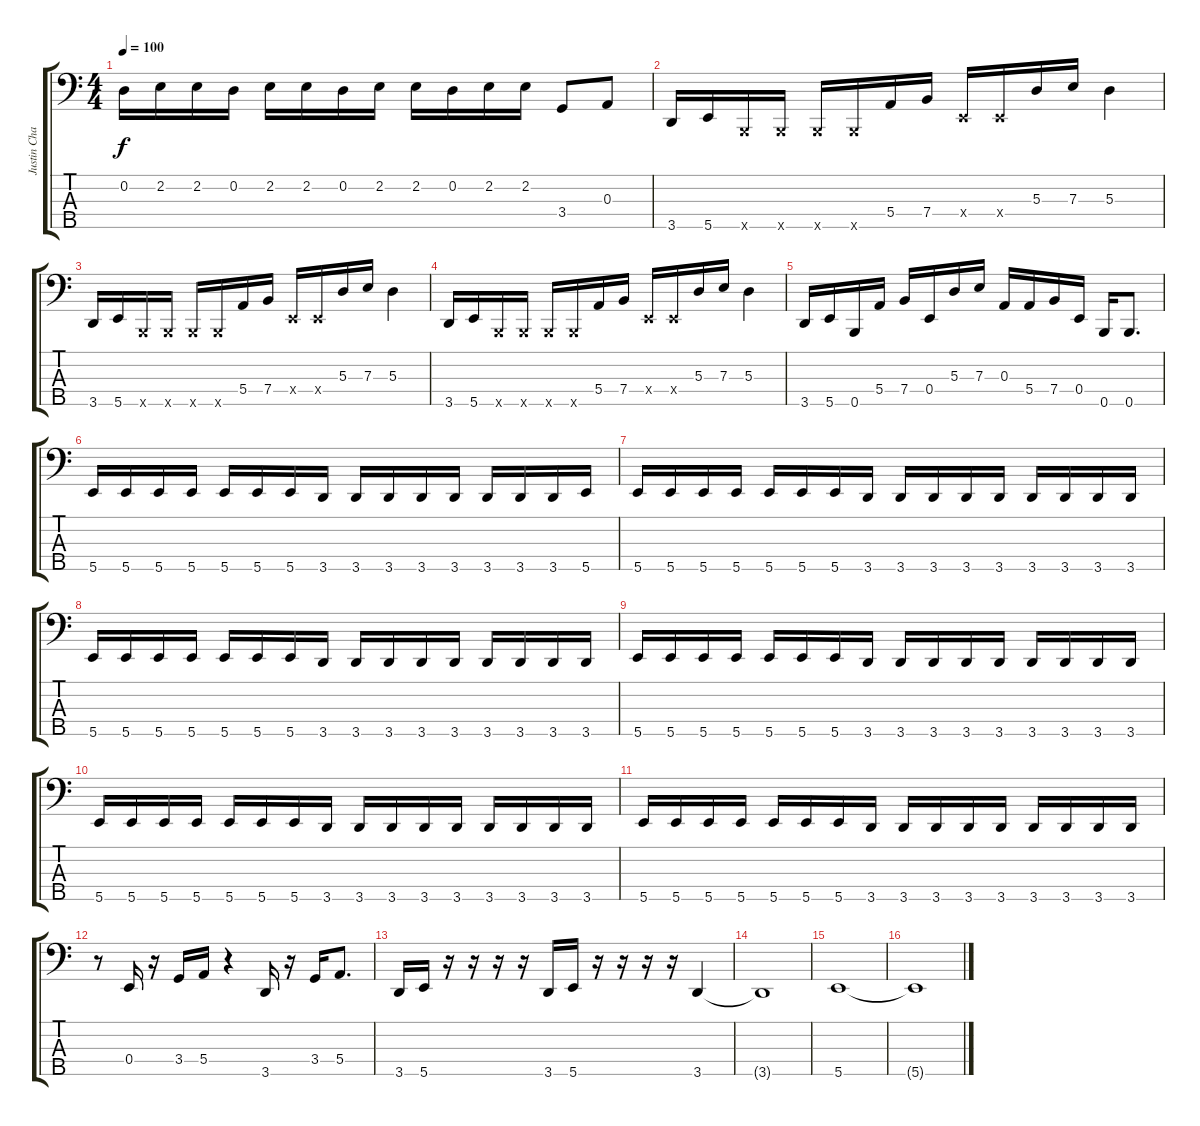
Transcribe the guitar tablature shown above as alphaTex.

\track ("Justin Chancellor" "Justin Cha") {instrument electricbassfinger}
\staff {score tabs}
\tuning (G2 D2 A1 E1 B0) {hide}
\ts (4 4)
\tempo 100
\clef f4
\ks c
0.2.16{dy f} 2.2.16 2.2.16 0.2.16 2.2.16 2.2.16 0.2.16 2.2.16 2.2.16 0.2.16 2.2.16 2.2.16 3.4.8 0.3.8 |
3.5.16{volume 9} 5.5.16 0.5{x}.16 0.5{x}.16 0.5{x}.16 0.5{x}.16 5.4.16 7.4.16 0.4{x}.16 0.4{x}.16 5.3.16 7.3.16 5.3.4 |
3.5.16 5.5.16 0.5{x}.16 0.5{x}.16 0.5{x}.16 0.5{x}.16 5.4.16 7.4.16 0.4{x}.16 0.4{x}.16 5.3.16 7.3.16 5.3.4 |
3.5.16 5.5.16 0.5{x}.16 0.5{x}.16 0.5{x}.16 0.5{x}.16 5.4.16 7.4.16 0.4{x}.16 0.4{x}.16 5.3.16 7.3.16 5.3.4 |
3.5.16 5.5.16 0.5.16 5.4.16 7.4.16 0.4.16 5.3.16 7.3.16 0.3.16 5.4.16 7.4.16 0.4.16 0.5.16 0.5.8{d} |
5.5.16{volume 7} 5.5.16 5.5.16 5.5.16 5.5.16 5.5.16 5.5.16 3.5.16 3.5.16 3.5.16 3.5.16 3.5.16 3.5.16 3.5.16 3.5.16 5.5.16 |
5.5.16 5.5.16 5.5.16 5.5.16 5.5.16 5.5.16 5.5.16 3.5.16 3.5.16 3.5.16 3.5.16 3.5.16 3.5.16 3.5.16 3.5.16 3.5.16 |
5.5.16 5.5.16 5.5.16 5.5.16 5.5.16 5.5.16 5.5.16 3.5.16 3.5.16 3.5.16 3.5.16 3.5.16 3.5.16 3.5.16 3.5.16 3.5.16 |
5.5.16 5.5.16 5.5.16 5.5.16 5.5.16 5.5.16 5.5.16 3.5.16 3.5.16 3.5.16 3.5.16 3.5.16 3.5.16 3.5.16 3.5.16 3.5.16 |
5.5.16 5.5.16 5.5.16 5.5.16 5.5.16 5.5.16 5.5.16 3.5.16 3.5.16 3.5.16 3.5.16 3.5.16 3.5.16 3.5.16 3.5.16 3.5.16 |
5.5.16 5.5.16 5.5.16 5.5.16 5.5.16 5.5.16 5.5.16 3.5.16 3.5.16 3.5.16 3.5.16 3.5.16 3.5.16 3.5.16 3.5.16 3.5.16 |
r.8 0.4.16 r.16 3.4.16 5.4.16 r.4 3.5.16 r.16 3.4.16 5.4.8{d} |
3.5.16 5.5.16 r.16 r.16 r.16 r.16 3.5.16 5.5.16 r.16 r.16 r.16 r.16 3.5.4 |
3.5{t}.1 |
5.5.1 |
5.5{t}.1
